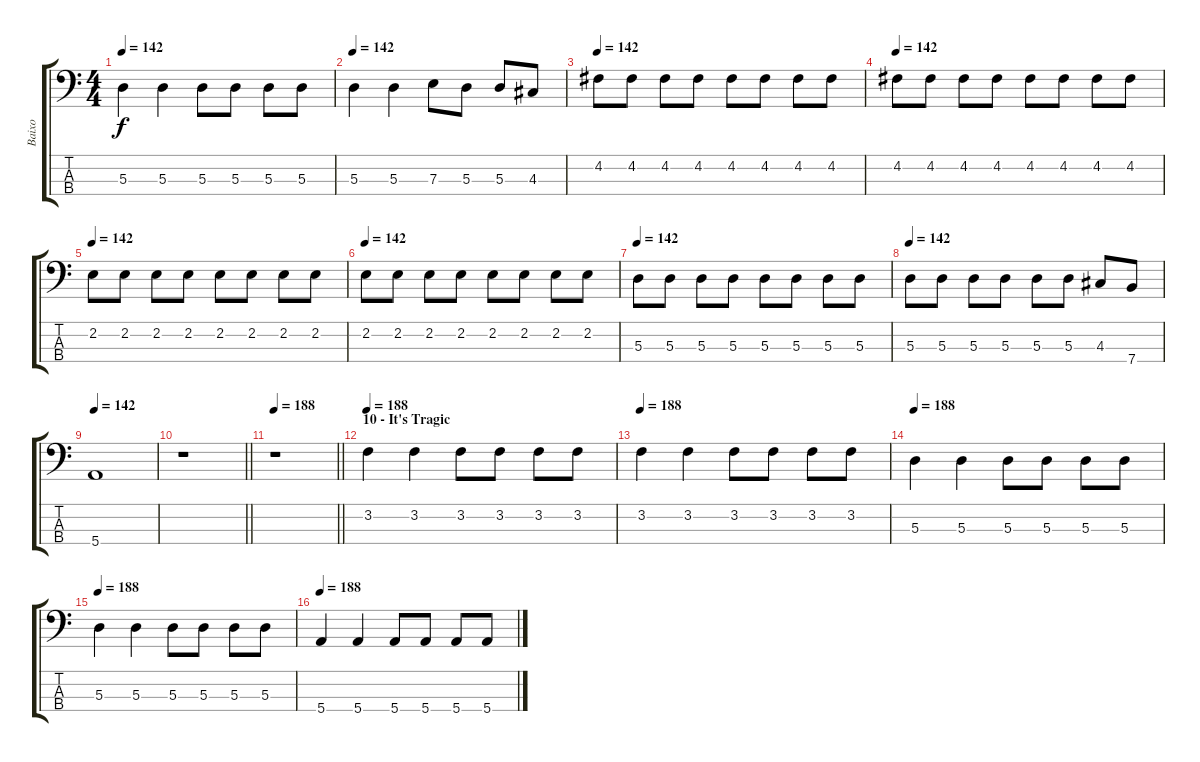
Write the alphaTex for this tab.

\track ("Baixo" "Baixo") {instrument electricbasspick}
\staff {score tabs}
\tuning (G2 D2 A1 E1) {hide}
\ts (4 4)
\tempo 142
\clef f4
\ks c
5.3.4{dy f} 5.3.4 5.3.8 5.3.8 5.3.8 5.3.8 |
\tempo 142
5.3.4 5.3.4 7.3.8 5.3.8 5.3.8 4.3.8 |
\tempo 142
4.2.8 4.2.8 4.2.8 4.2.8 4.2.8 4.2.8 4.2.8 4.2.8 |
\tempo 142
4.2.8 4.2.8 4.2.8 4.2.8 4.2.8 4.2.8 4.2.8 4.2.8 |
\tempo 142
2.2.8 2.2.8 2.2.8 2.2.8 2.2.8 2.2.8 2.2.8 2.2.8 |
\tempo 142
2.2.8 2.2.8 2.2.8 2.2.8 2.2.8 2.2.8 2.2.8 2.2.8 |
\tempo 142
5.3.8 5.3.8 5.3.8 5.3.8 5.3.8 5.3.8 5.3.8 5.3.8 |
\tempo 142
5.3.8 5.3.8 5.3.8 5.3.8 5.3.8 5.3.8 4.3.8 7.4.8 |
\tempo 142
5.4.1 |
\barLineRight lightlight
r.1 |
\tempo 188
\barLineRight lightlight
r.1 |
\section ("" "10 - It's Tragic")
\tempo 188
3.2.4 3.2.4 3.2.8 3.2.8 3.2.8 3.2.8 |
\tempo 188
3.2.4 3.2.4 3.2.8 3.2.8 3.2.8 3.2.8 |
\tempo 188
5.3.4 5.3.4 5.3.8 5.3.8 5.3.8 5.3.8 |
\tempo 188
5.3.4 5.3.4 5.3.8 5.3.8 5.3.8 5.3.8 |
\tempo 188
5.4.4 5.4.4 5.4.8 5.4.8 5.4.8 5.4.8
